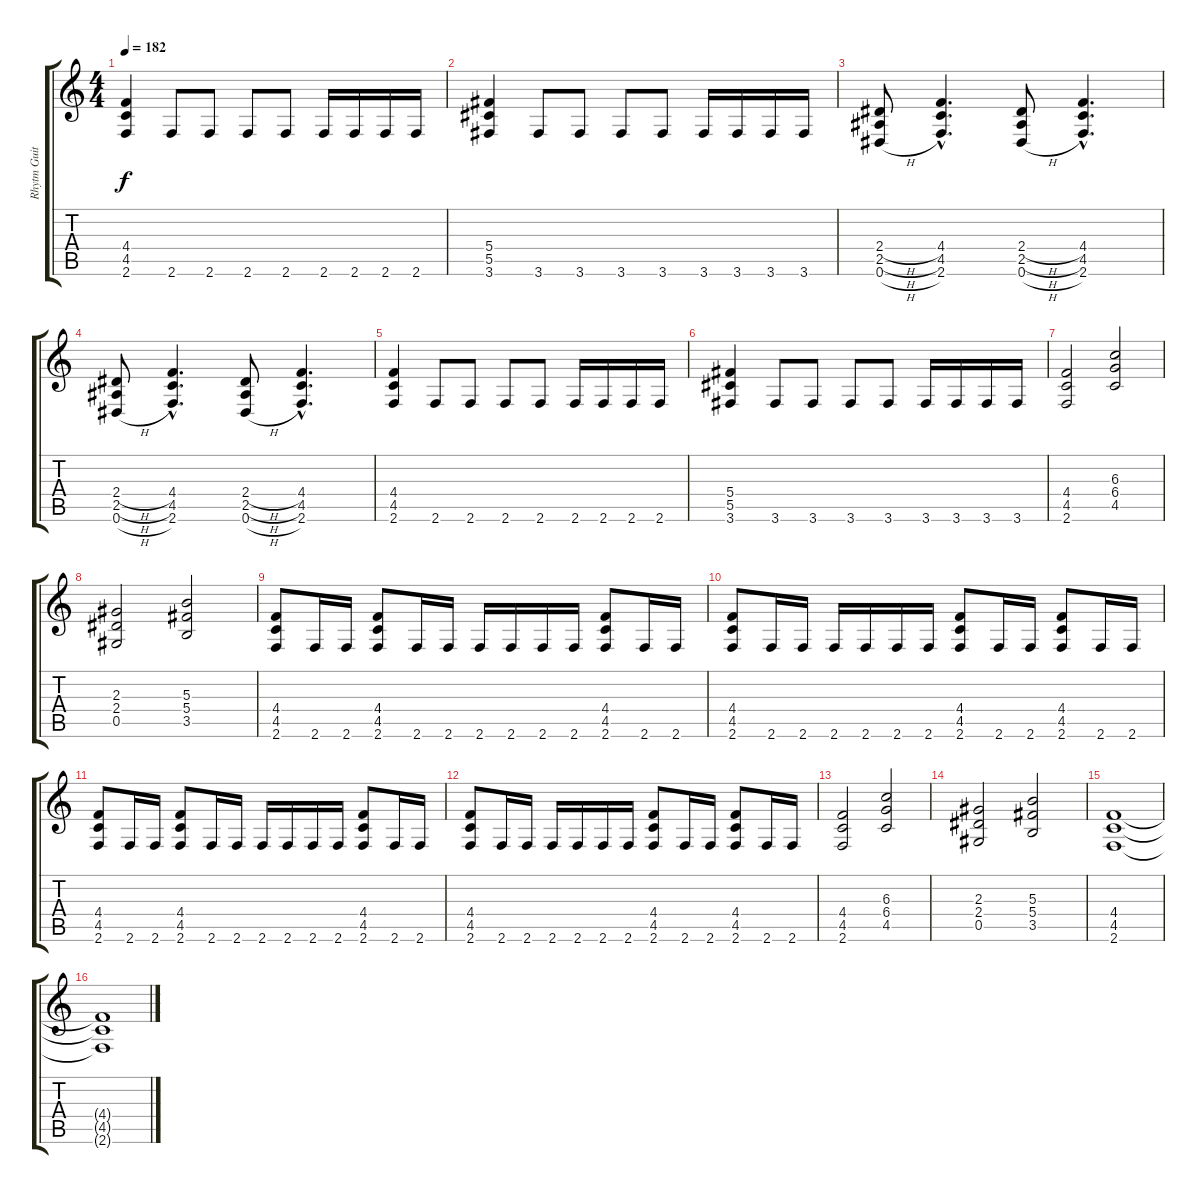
\track ("Rhytm Guitar" "Rhytm Guit") {instrument distortionguitar}
\staff {score tabs}
\tuning (Eb4 Bb3 Gb3 Db3 Ab2 Eb2) {hide}
\ts (4 4)
\tempo 182
\clef g2
\ks c
(4.4 4.5 2.6).4{dy f instrument distortionguitar} 2.6.8 2.6.8 2.6.8 2.6.8 2.6.16 2.6.16 2.6.16 2.6.16 |
(5.4 5.5 3.6).4 3.6.8 3.6.8 3.6.8 3.6.8 3.6.16 3.6.16 3.6.16 3.6.16 |
(2.4{h} 2.5{h} 0.6{h}).8 (4.4{hac} 4.5{hac} 2.6{hac}).4{d} (2.4{h} 2.5{h} 0.6{h}).8 (4.4{hac} 4.5{hac} 2.6{hac}).4{d} |
(2.4{h} 2.5{h} 0.6{h}).8 (4.4{hac} 4.5{hac} 2.6{hac}).4{d} (2.4{h} 2.5{h} 0.6{h}).8 (4.4{hac} 4.5{hac} 2.6{hac}).4{d} |
(4.4 4.5 2.6).4 2.6.8 2.6.8 2.6.8 2.6.8 2.6.16 2.6.16 2.6.16 2.6.16 |
(5.4 5.5 3.6).4 3.6.8 3.6.8 3.6.8 3.6.8 3.6.16 3.6.16 3.6.16 3.6.16 |
(4.4 4.5 2.6).2 (6.3 6.4 4.5).2 |
(2.3 2.4 0.5).2 (5.3 5.4 3.5).2 |
(4.4 4.5 2.6).8 2.6.16 2.6.16 (4.4 4.5 2.6).8 2.6.16 2.6.16 2.6.16 2.6.16 2.6.16 2.6.16 (4.4 4.5 2.6).8 2.6.16 2.6.16 |
(4.4 4.5 2.6).8 2.6.16 2.6.16 2.6.16 2.6.16 2.6.16 2.6.16 (4.4 4.5 2.6).8 2.6.16 2.6.16 (4.4 4.5 2.6).8 2.6.16 2.6.16 |
(4.4 4.5 2.6).8 2.6.16 2.6.16 (4.4 4.5 2.6).8 2.6.16 2.6.16 2.6.16 2.6.16 2.6.16 2.6.16 (4.4 4.5 2.6).8 2.6.16 2.6.16 |
(4.4 4.5 2.6).8 2.6.16 2.6.16 2.6.16 2.6.16 2.6.16 2.6.16 (4.4 4.5 2.6).8 2.6.16 2.6.16 (4.4 4.5 2.6).8 2.6.16 2.6.16 |
(4.4 4.5 2.6).2 (6.3 6.4 4.5).2 |
(2.3 2.4 0.5).2 (5.3 5.4 3.5).2 |
(4.4 4.5 2.6).1 |
(4.4{t} 4.5{t} 2.6{t}).1{volume 10}
